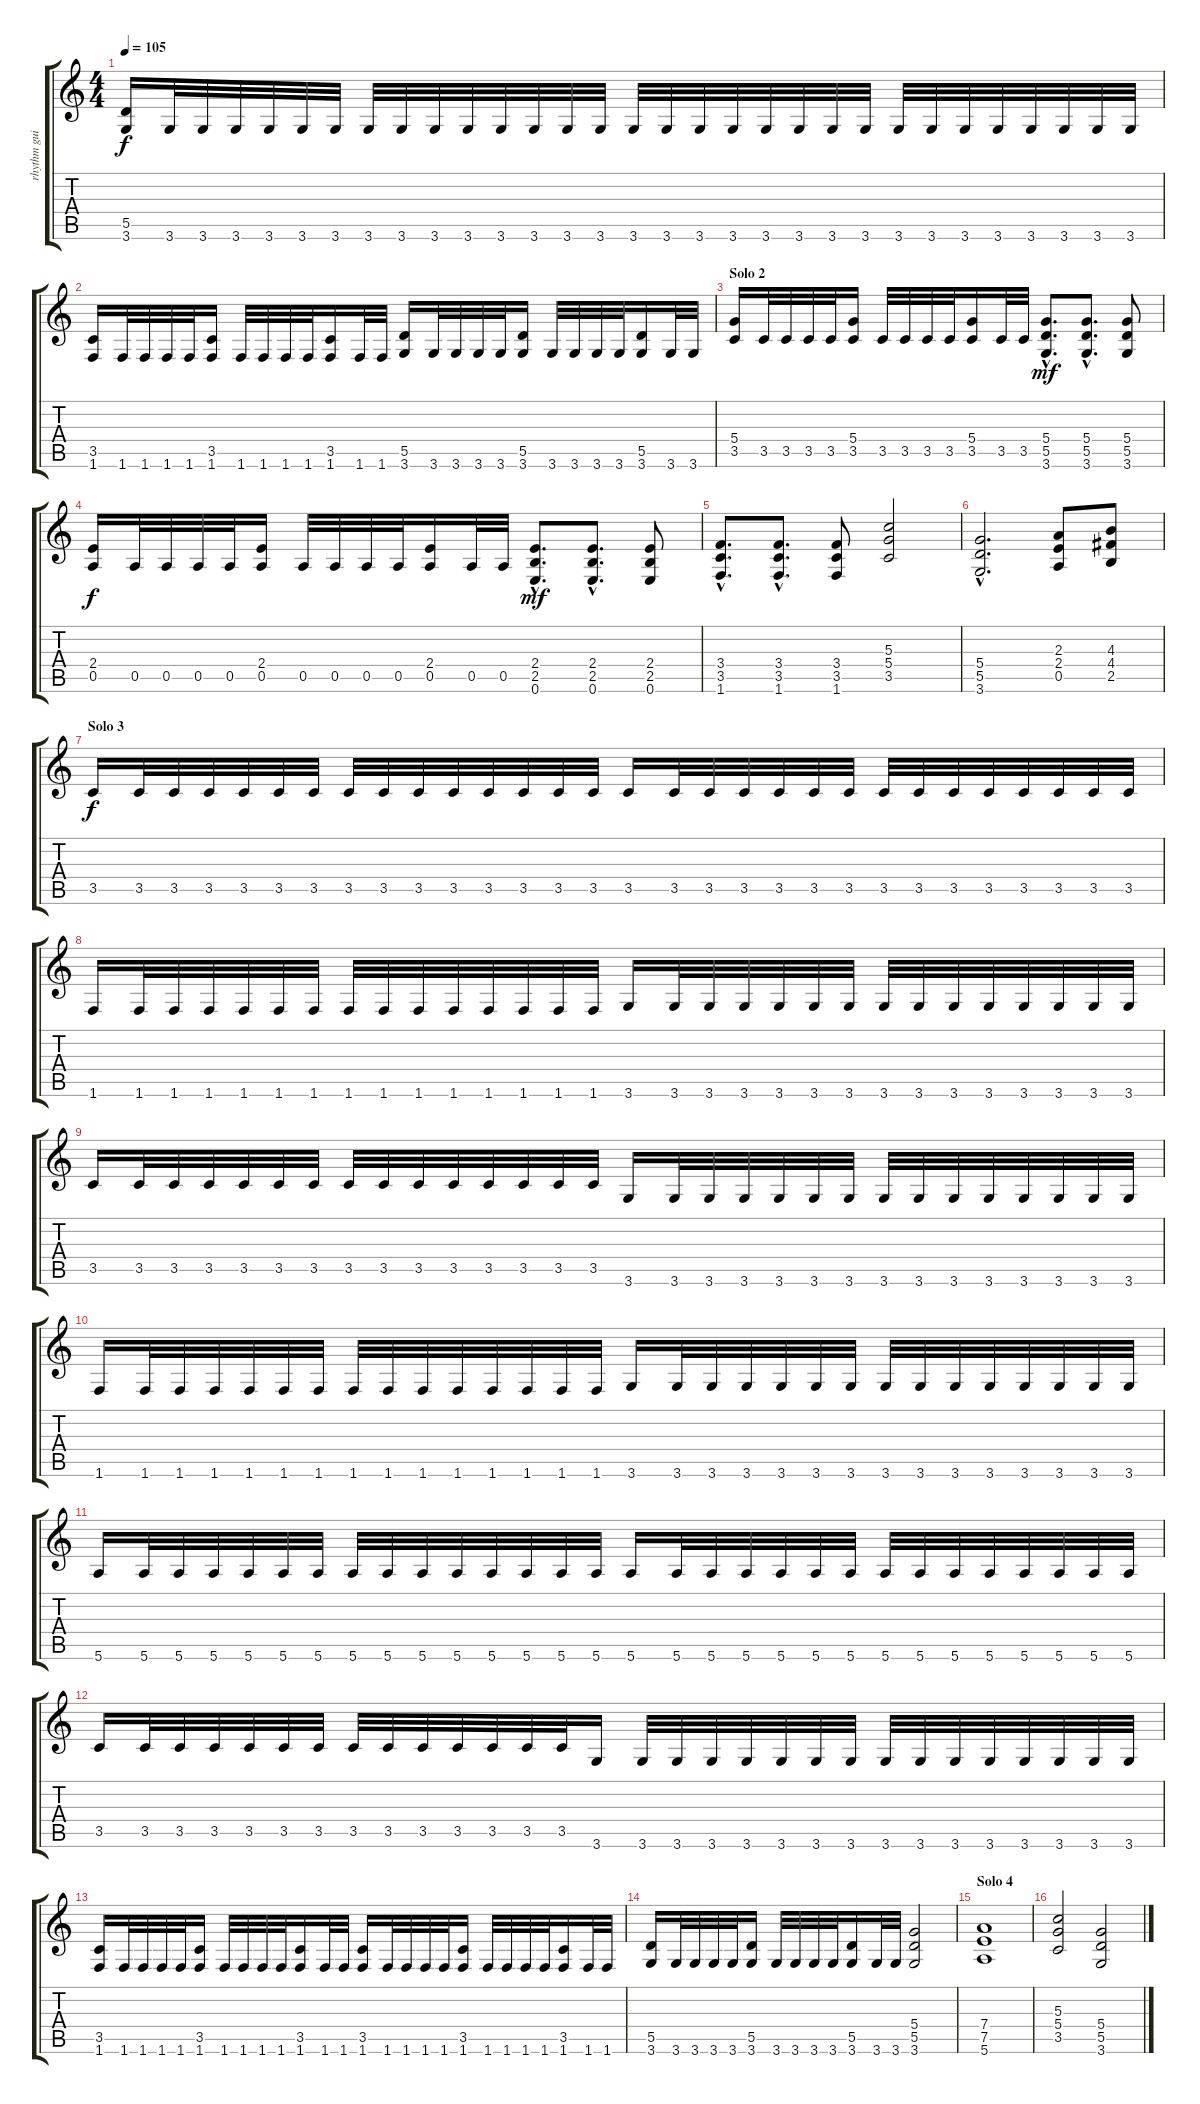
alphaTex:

\track ("rhythm guitar 1" "rhythm gui") {instrument distortionguitar}
\staff {score tabs}
\tuning (E4 B3 G3 D3 A2 E2) {hide}
\ts (4 4)
\tempo 105
\clef g2
\ks c
(5.5 3.6).16{dy f} 3.6.32 3.6.32 3.6.32 3.6.32 3.6.32 3.6.32 3.6.32 3.6.32 3.6.32 3.6.32 3.6.32 3.6.32 3.6.32 3.6.32 3.6.32 3.6.32 3.6.32 3.6.32 3.6.32 3.6.32 3.6.32 3.6.32 3.6.32 3.6.32 3.6.32 3.6.32 3.6.32 3.6.32 3.6.32 3.6.32 |
(3.5 1.6).16 1.6.32 1.6.32 1.6.32 1.6.32 (3.5 1.6).16 1.6.32 1.6.32 1.6.32 1.6.32 (3.5 1.6).16 1.6.32 1.6.32 (5.5 3.6).16 3.6.32 3.6.32 3.6.32 3.6.32 (5.5 3.6).16 3.6.32 3.6.32 3.6.32 3.6.32 (5.5 3.6).16 3.6.32 3.6.32 |
\section ("" "Solo 2")
(5.4 3.5).16 3.5.32 3.5.32 3.5.32 3.5.32 (5.4 3.5).16 3.5.32 3.5.32 3.5.32 3.5.32 (5.4 3.5).16 3.5.32 3.5.32 (5.4{hac} 5.5{hac} 3.6{hac}).8{d dy mf} (5.4{hac} 5.5{hac} 3.6{hac}).8{d} (5.4 5.5 3.6).8 |
(2.4 0.5).16{dy f} 0.5.32 0.5.32 0.5.32 0.5.32 (2.4 0.5).16 0.5.32 0.5.32 0.5.32 0.5.32 (2.4 0.5).16 0.5.32 0.5.32 (2.4{hac} 2.5{hac} 0.6{hac}).8{d dy mf} (2.4{hac} 2.5{hac} 0.6{hac}).8{d} (2.4 2.5 0.6).8 |
(3.4{hac} 3.5{hac} 1.6{hac}).8{d} (3.4{hac} 3.5{hac} 1.6{hac}).8{d} (3.4 3.5 1.6).8 (5.3 5.4 3.5).2 |
(5.4{hac} 5.5{hac} 3.6{hac}).2{d} (2.3 2.4 0.5).8 (4.3 4.4 2.5).8 |
\section ("" "Solo 3")
3.5.16{dy f} 3.5.32 3.5.32 3.5.32 3.5.32 3.5.32 3.5.32 3.5.32 3.5.32 3.5.32 3.5.32 3.5.32 3.5.32 3.5.32 3.5.32 3.5.16 3.5.32 3.5.32 3.5.32 3.5.32 3.5.32 3.5.32 3.5.32 3.5.32 3.5.32 3.5.32 3.5.32 3.5.32 3.5.32 3.5.32 |
1.6.16 1.6.32 1.6.32 1.6.32 1.6.32 1.6.32 1.6.32 1.6.32 1.6.32 1.6.32 1.6.32 1.6.32 1.6.32 1.6.32 1.6.32 3.6.16 3.6.32 3.6.32 3.6.32 3.6.32 3.6.32 3.6.32 3.6.32 3.6.32 3.6.32 3.6.32 3.6.32 3.6.32 3.6.32 3.6.32 |
3.5.16 3.5.32 3.5.32 3.5.32 3.5.32 3.5.32 3.5.32 3.5.32 3.5.32 3.5.32 3.5.32 3.5.32 3.5.32 3.5.32 3.5.32 3.6.16 3.6.32 3.6.32 3.6.32 3.6.32 3.6.32 3.6.32 3.6.32 3.6.32 3.6.32 3.6.32 3.6.32 3.6.32 3.6.32 3.6.32 |
1.6.16 1.6.32 1.6.32 1.6.32 1.6.32 1.6.32 1.6.32 1.6.32 1.6.32 1.6.32 1.6.32 1.6.32 1.6.32 1.6.32 1.6.32 3.6.16 3.6.32 3.6.32 3.6.32 3.6.32 3.6.32 3.6.32 3.6.32 3.6.32 3.6.32 3.6.32 3.6.32 3.6.32 3.6.32 3.6.32 |
5.6.16 5.6.32 5.6.32 5.6.32 5.6.32 5.6.32 5.6.32 5.6.32 5.6.32 5.6.32 5.6.32 5.6.32 5.6.32 5.6.32 5.6.32 5.6.16 5.6.32 5.6.32 5.6.32 5.6.32 5.6.32 5.6.32 5.6.32 5.6.32 5.6.32 5.6.32 5.6.32 5.6.32 5.6.32 5.6.32 |
3.5.16 3.5.32 3.5.32 3.5.32 3.5.32 3.5.32 3.5.32 3.5.32 3.5.32 3.5.32 3.5.32 3.5.32 3.5.32 3.5.32 3.6.16 3.6.32 3.6.32 3.6.32 3.6.32 3.6.32 3.6.32 3.6.32 3.6.32 3.6.32 3.6.32 3.6.32 3.6.32 3.6.32 3.6.32 3.6.32 |
(3.5 1.6).16 1.6.32 1.6.32 1.6.32 1.6.32 (3.5 1.6).16 1.6.32 1.6.32 1.6.32 1.6.32 (3.5 1.6).16 1.6.32 1.6.32 (3.5 1.6).16 1.6.32 1.6.32 1.6.32 1.6.32 (3.5 1.6).16 1.6.32 1.6.32 1.6.32 1.6.32 (3.5 1.6).16 1.6.32 1.6.32 |
(5.5 3.6).16 3.6.32 3.6.32 3.6.32 3.6.32 (5.5 3.6).16 3.6.32 3.6.32 3.6.32 3.6.32 (5.5 3.6).16 3.6.32 3.6.32 (5.4 5.5 3.6).2 |
\section ("" "Solo 4")
(7.4 7.5 5.6).1 |
(5.3 5.4 3.5).2 (5.4 5.5 3.6).2
